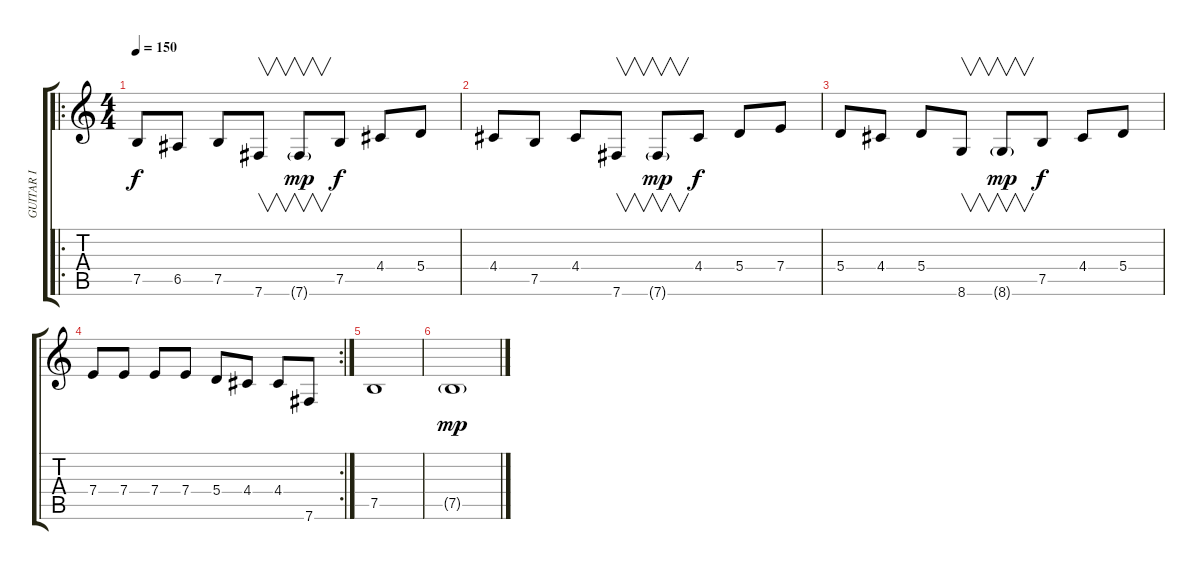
\track ("GUITAR I" "GUITAR I") {instrument distortionguitar}
\staff {score tabs}
\tuning (B3 Gb3 D3 A2 E2 B1) {hide}
\ro
\ts (4 4)
\tempo 150
\clef g2
\ks c
7.5.8{dy f} 6.5.8 7.5.8 7.6.8{v} 7.6{g}.8{v dy mp} 7.5.8{dy f} 4.4.8 5.4.8 |
4.4.8 7.5.8 4.4.8 7.6.8{v} 7.6{g}.8{v dy mp} 4.4.8{dy f} 5.4.8 7.4.8 |
5.4.8 4.4.8 5.4.8 8.6.8{v} 8.6{g}.8{v dy mp} 7.5.8{dy f} 4.4.8 5.4.8 |
\rc 2
7.4.8 7.4.8 7.4.8 7.4.8 5.4.8 4.4.8 4.4.8 7.6.8 |
7.5.1 |
7.5{g}.1{dy mp}
